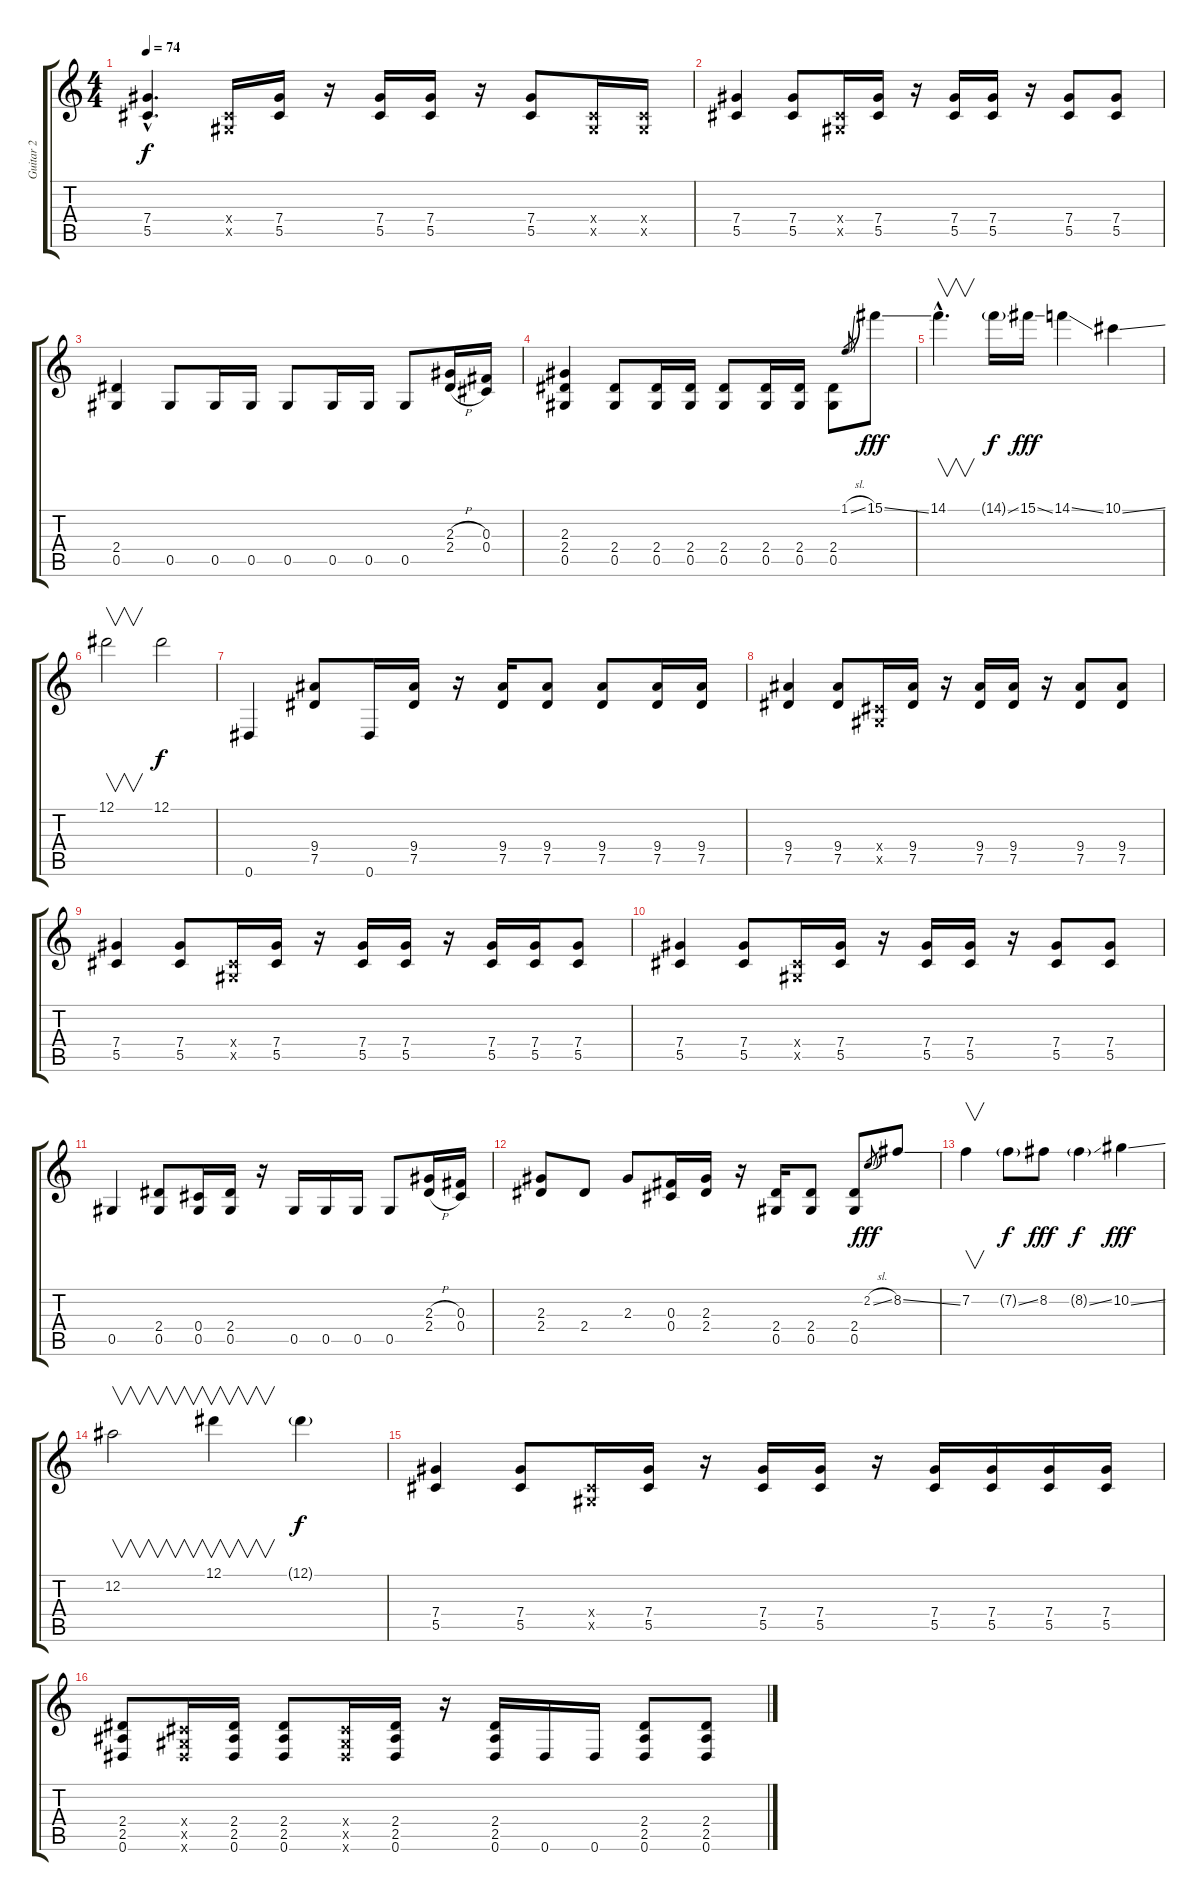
\track ("Guitar 2" "Guitar 2") {instrument distortionguitar}
\staff {score tabs}
\tuning (Eb4 Bb3 Gb3 Db3 Ab2 Eb2) {hide}
\ts (4 4)
\tempo 74
\clef g2
\ks c
(7.4{hac} 5.5{hac}).4{d dy f} (0.4{x} 0.5{x}).16 (7.4 5.5).16 r.16 (7.4 5.5).16 (7.4 5.5).16 r.16 (7.4 5.5).8 (0.4{x} 0.5{x}).16 (0.4{x} 0.5{x}).16 |
(7.4 5.5).4 (7.4 5.5).8 (0.4{x} 0.5{x}).16 (7.4 5.5).16 r.16 (7.4 5.5).16 (7.4 5.5).16 r.16 (7.4 5.5).8 (7.4 5.5).8 |
(2.4 0.5).4 0.5.8 0.5.16 0.5.16 0.5.8 0.5.16 0.5.16 0.5.8 (2.3{h} 2.4{h}).16 (0.3 0.4).16 |
(2.3 2.4 0.5).4 (2.4 0.5).8 (2.4 0.5).16 (2.4 0.5).16 (2.4 0.5).8 (2.4 0.5).16 (2.4 0.5).16 (2.4 0.5).8 1.1{sl}.8{gr} 15.1{ss}.8{dy fff} |
14.1{hac}.4{v d} 14.1{ss g}.16{dy f} 15.1{ss}.16{dy fff} 14.1{ss}.4 10.1{ss}.4 |
12.1.2{v} 12.1.2{dy f} |
0.6.4 (9.4 7.5).8 0.6.16 (9.4 7.5).16 r.16 (9.4 7.5).16 (9.4 7.5).8 (9.4 7.5).8 (9.4 7.5).16 (9.4 7.5).16 |
(9.4 7.5).4 (9.4 7.5).8 (0.4{x} 0.5{x}).16 (9.4 7.5).16 r.16 (9.4 7.5).16 (9.4 7.5).16 r.16 (9.4 7.5).8 (9.4 7.5).8 |
(7.4 5.5).4 (7.4 5.5).8 (0.4{x} 0.5{x}).16 (7.4 5.5).16 r.16 (7.4 5.5).16 (7.4 5.5).16 r.16 (7.4 5.5).16 (7.4 5.5).16 (7.4 5.5).8 |
(7.4 5.5).4 (7.4 5.5).8 (0.4{x} 0.5{x}).16 (7.4 5.5).16 r.16 (7.4 5.5).16 (7.4 5.5).16 r.16 (7.4 5.5).8 (7.4 5.5).8 |
0.5.4 (2.4 0.5).8 (0.4 0.5).16 (2.4 0.5).16 r.16 0.5.16 0.5.16 0.5.16 0.5.8 (2.3{h} 2.4{h}).16 (0.3 0.4).16 |
(2.3 2.4).8 2.4.8 2.3.8 (0.3 0.4).16 (2.3 2.4).16 r.16 (2.4 0.5).16 (2.4 0.5).8 (2.4 0.5).8 2.2{sl}.8{gr dy fff} 8.2{ss}.8 |
7.2.4{v} 7.2{ss g}.8{dy f} 8.2.8{dy fff} 8.2{ss g}.4{dy f} 10.2{ss}.4{dy fff} |
12.2.2{v} 12.1.4{v} 12.1{g}.4{dy f} |
(7.4 5.5).4 (7.4 5.5).8 (0.4{x} 0.5{x}).16 (7.4 5.5).16 r.16 (7.4 5.5).16 (7.4 5.5).16 r.16 (7.4 5.5).16 (7.4 5.5).16 (7.4 5.5).16 (7.4 5.5).16 |
(2.4 2.5 0.6).8 (0.4{x} 0.5{x} 0.6{x}).16 (2.4 2.5 0.6).16 (2.4 2.5 0.6).8 (0.4{x} 0.5{x} 0.6{x}).16 (2.4 2.5 0.6).16 r.16 (2.4 2.5 0.6).16 0.6.16 0.6.16 (2.4 2.5 0.6).8 (2.4 2.5 0.6).8
